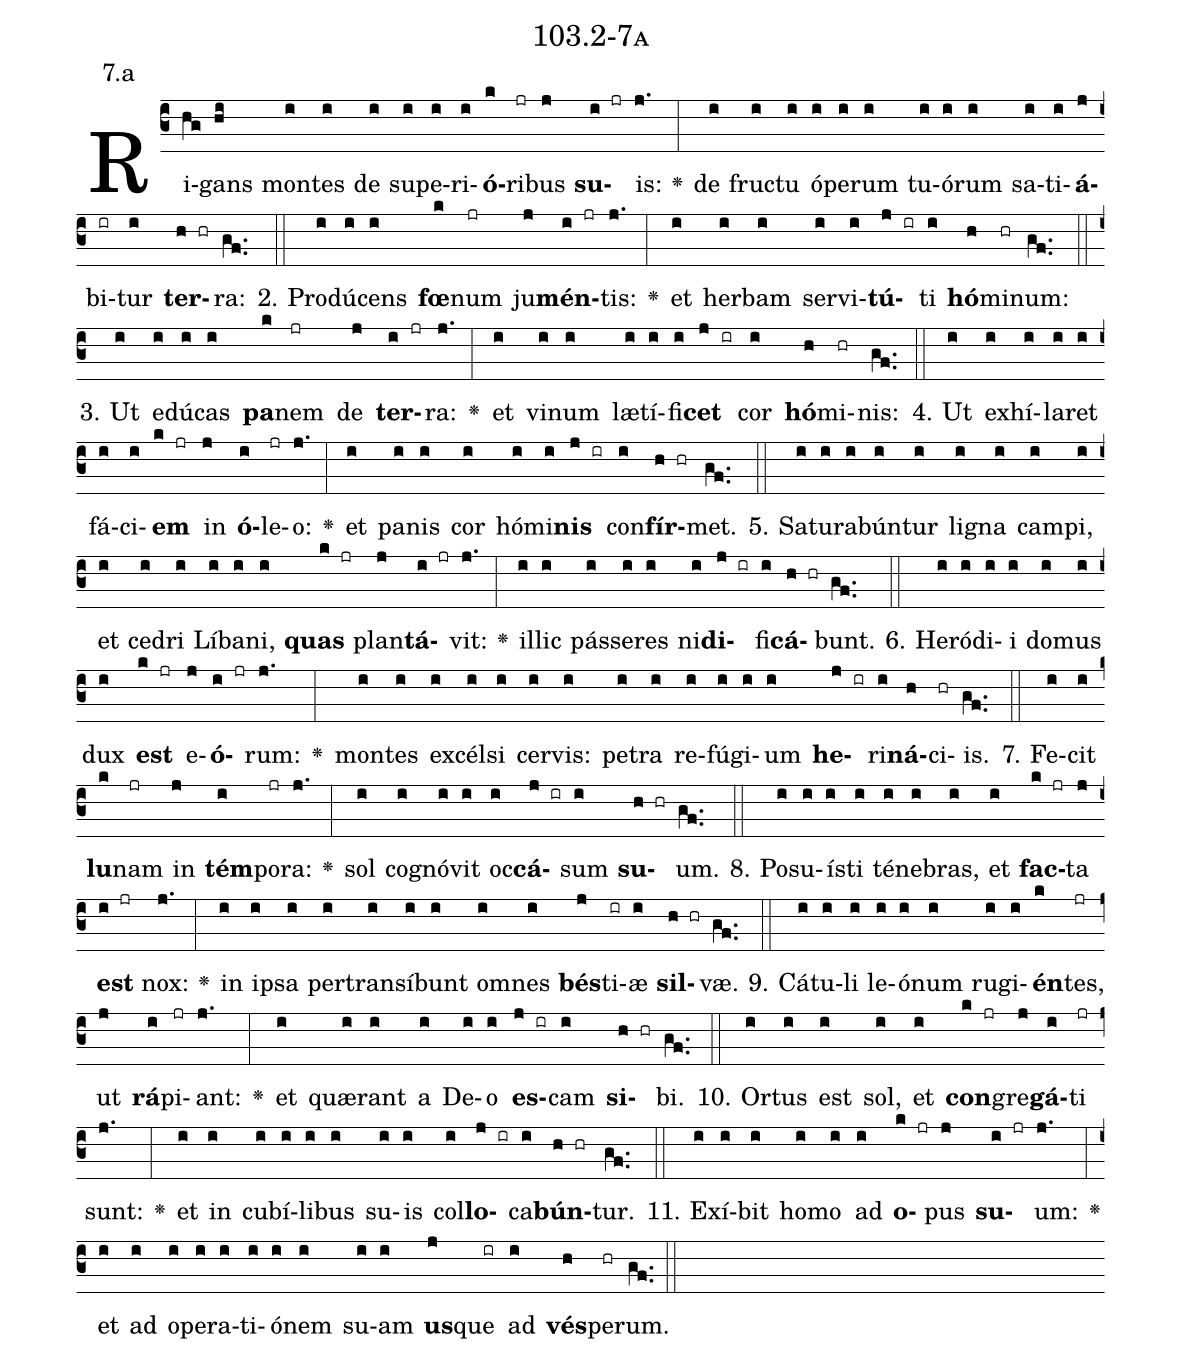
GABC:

name: 103.2-7a;
annotation: 7.a;
%%
(c3)Ri(hg)gans(hi) mon(i)tes(i) de(i) su(i)pe(i)ri(i)<b>ó</b>(k)ri(jr)bus(j) <b>su</b>(i jr)is:(j.) <v>\greheightstar</v>(:) de(i) fruc(i)tu(i) ó(i)pe(i)rum(i) tu(i)ó(i)rum(i) sa(i)ti(i)<b>á</b>(j)bi(ir)tur(i) <b>ter</b>(h hr)ra:(gf..) (::)
2. Pro(i)dú(i)cens(i) <b>fœ</b>(k)num(jr) ju(j)<b>mén</b>(i jr)tis:(j.) <v>\greheightstar</v>(:) et(i) her(i)bam(i) ser(i)vi(i)<b>tú</b>(j ir)ti(i) <b>hó</b>(h)mi(hr)num:(gf..) (::)
3. Ut(i) e(i)dú(i)cas(i) <b>pa</b>(k)nem(jr) de(j) <b>ter</b>(i jr)ra:(j.) <v>\greheightstar</v>(:) et(i) vi(i)num(i) læ(i)tí(i)fi(i)<b>cet</b>(j ir) cor(i) <b>hó</b>(h)mi(hr)nis:(gf..) (::)
4. Ut(i) ex(i)hí(i)la(i)ret(i) fá(i)ci(i)<b>em</b>(k jr) in(j) <b>ó</b>(i)le(jr)o:(j.) <v>\greheightstar</v>(:) et(i) pa(i)nis(i) cor(i) hó(i)mi(i)<b>nis</b>(j ir) con(i)<b>fír</b>(h hr)met.(gf..) (::)
5. Sa(i)tu(i)ra(i)bún(i)tur(i) li(i)gna(i) cam(i)pi,(i) et(i) ce(i)dri(i) Lí(i)ba(i)ni,(i) <b>quas</b>(k jr) plan(j)<b>tá</b>(i jr)vit:(j.) <v>\greheightstar</v>(:) il(i)lic(i) pás(i)se(i)res(i) ni(i)<b>di</b>(j ir)fi(i)<b>cá</b>(h hr)bunt.(gf..) (::)
6. He(i)ró(i)di(i)i(i) do(i)mus(i) dux(i) <b>est</b>(k jr) e(j)<b>ó</b>(i jr)rum:(j.) <v>\greheightstar</v>(:) mon(i)tes(i) ex(i)cél(i)si(i) cer(i)vis:(i) pe(i)tra(i) re(i)fú(i)gi(i)um(i) <b>he</b>(j ir)ri(i)<b>ná</b>(h)ci(hr)is.(gf..) (::)
7. Fe(i)cit(i) <b>lu</b>(k)nam(jr) in(j) <b>tém</b>(i)po(jr)ra:(j.) <v>\greheightstar</v>(:) sol(i) co(i)gnó(i)vit(i) oc(i)<b>cá</b>(j ir)sum(i) <b>su</b>(h hr)um.(gf..) (::)
8. Po(i)su(i)ís(i)ti(i) té(i)ne(i)bras,(i) et(i) <b>fac</b>(k jr)ta(j) <b>est</b>(i jr) nox:(j.) <v>\greheightstar</v>(:) in(i) ip(i)sa(i) per(i)trans(i)í(i)bunt(i) om(i)nes(i) <b>bés</b>(j)ti(ir)æ(i) <b>sil</b>(h hr)væ.(gf..) (::)
9. Cá(i)tu(i)li(i) le(i)ó(i)num(i) ru(i)gi(i)<b>én</b>(k)tes,(jr) ut(j) <b>rá</b>(i)pi(jr)ant:(j.) <v>\greheightstar</v>(:) et(i) quæ(i)rant(i) a(i) De(i)o(i) <b>es</b>(j ir)cam(i) <b>si</b>(h hr)bi.(gf..) (::)
10. Or(i)tus(i) est(i) sol,(i) et(i) <b>con</b>(k jr)gre(j)<b>gá</b>(i)ti(jr) sunt:(j.) <v>\greheightstar</v>(:) et(i) in(i) cu(i)bí(i)li(i)bus(i) su(i)is(i) col(i)<b>lo</b>(j ir)ca(i)<b>bún</b>(h hr)tur.(gf..) (::)
11. Ex(i)í(i)bit(i) ho(i)mo(i) ad(i) <b>o</b>(k jr)pus(j) <b>su</b>(i jr)um:(j.) <v>\greheightstar</v>(:) et(i) ad(i) o(i)pe(i)ra(i)ti(i)ó(i)nem(i) su(i)am(i) <b>us</b>(j)que(ir) ad(i) <b>vés</b>(h)pe(hr)rum.(gf..) (::)
